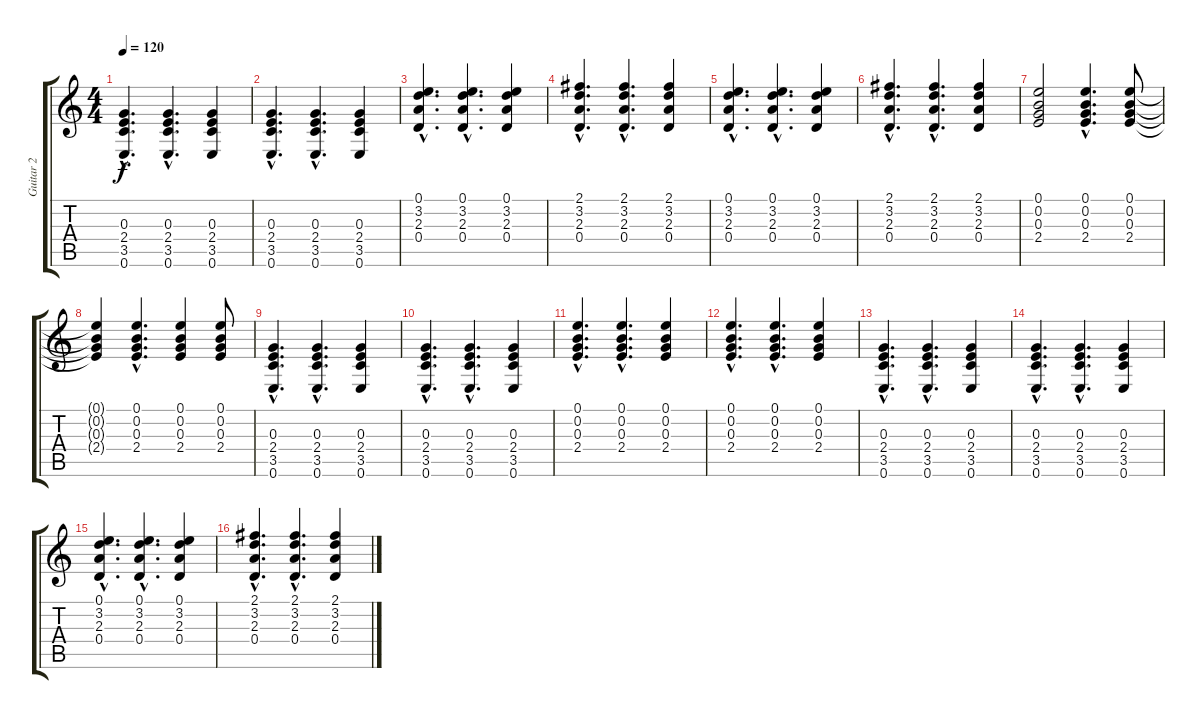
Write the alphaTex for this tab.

\track ("Guitar 2" "Guitar 2") {instrument electricguitarjazz}
\staff {score tabs}
\tuning (E4 B3 G3 D3 A2 E2) {hide}
\ts (4 4)
\tempo 120
\clef g2
\ks c
(0.3{hac} 2.4{hac} 3.5{hac} 0.6{hac}).4{d dy f} (0.3{hac} 2.4{hac} 3.5{hac} 0.6{hac}).4{d} (0.3 2.4 3.5 0.6).4 |
(0.3{hac} 2.4{hac} 3.5{hac} 0.6{hac}).4{d} (0.3{hac} 2.4{hac} 3.5{hac} 0.6{hac}).4{d} (0.3 2.4 3.5 0.6).4 |
(0.1{hac} 3.2{hac} 2.3{hac} 0.4{hac}).4{d} (0.1{hac} 3.2{hac} 2.3{hac} 0.4{hac}).4{d} (0.1 3.2 2.3 0.4).4 |
(2.1{hac} 3.2{hac} 2.3{hac} 0.4{hac}).4{d} (2.1{hac} 3.2{hac} 2.3{hac} 0.4{hac}).4{d} (2.1 3.2 2.3 0.4).4 |
(0.1{hac} 3.2{hac} 2.3{hac} 0.4{hac}).4{d} (0.1{hac} 3.2{hac} 2.3{hac} 0.4{hac}).4{d} (0.1 3.2 2.3 0.4).4 |
(2.1{hac} 3.2{hac} 2.3{hac} 0.4{hac}).4{d} (2.1{hac} 3.2{hac} 2.3{hac} 0.4{hac}).4{d} (2.1 3.2 2.3 0.4).4 |
(0.1 0.2 0.3 2.4).2 (0.1{hac} 0.2{hac} 0.3{hac} 2.4{hac}).4{d} (0.1 0.2 0.3 2.4).8 |
(0.1{t} 0.2{t} 0.3{t} 2.4{t}).4 (0.1{hac} 0.2{hac} 0.3{hac} 2.4{hac}).4{d} (0.1 0.2 0.3 2.4).4 (0.1 0.2 0.3 2.4).8 |
(0.3{hac} 2.4{hac} 3.5{hac} 0.6{hac}).4{d} (0.3{hac} 2.4{hac} 3.5{hac} 0.6{hac}).4{d} (0.3 2.4 3.5 0.6).4 |
(0.3{hac} 2.4{hac} 3.5{hac} 0.6{hac}).4{d} (0.3{hac} 2.4{hac} 3.5{hac} 0.6{hac}).4{d} (0.3 2.4 3.5 0.6).4 |
(0.1{hac} 0.2{hac} 0.3{hac} 2.4{hac}).4{d} (0.1{hac} 0.2{hac} 0.3{hac} 2.4{hac}).4{d} (0.1 0.2 0.3 2.4).4 |
(0.1{hac} 0.2{hac} 0.3{hac} 2.4{hac}).4{d} (0.1{hac} 0.2{hac} 0.3{hac} 2.4{hac}).4{d} (0.1 0.2 0.3 2.4).4 |
(0.3{hac} 2.4{hac} 3.5{hac} 0.6{hac}).4{d} (0.3{hac} 2.4{hac} 3.5{hac} 0.6{hac}).4{d} (0.3 2.4 3.5 0.6).4 |
(0.3{hac} 2.4{hac} 3.5{hac} 0.6{hac}).4{d} (0.3{hac} 2.4{hac} 3.5{hac} 0.6{hac}).4{d} (0.3 2.4 3.5 0.6).4 |
(0.1{hac} 3.2{hac} 2.3{hac} 0.4{hac}).4{d} (0.1{hac} 3.2{hac} 2.3{hac} 0.4{hac}).4{d} (0.1 3.2 2.3 0.4).4 |
(2.1{hac} 3.2{hac} 2.3{hac} 0.4{hac}).4{d} (2.1{hac} 3.2{hac} 2.3{hac} 0.4{hac}).4{d} (2.1 3.2 2.3 0.4).4
